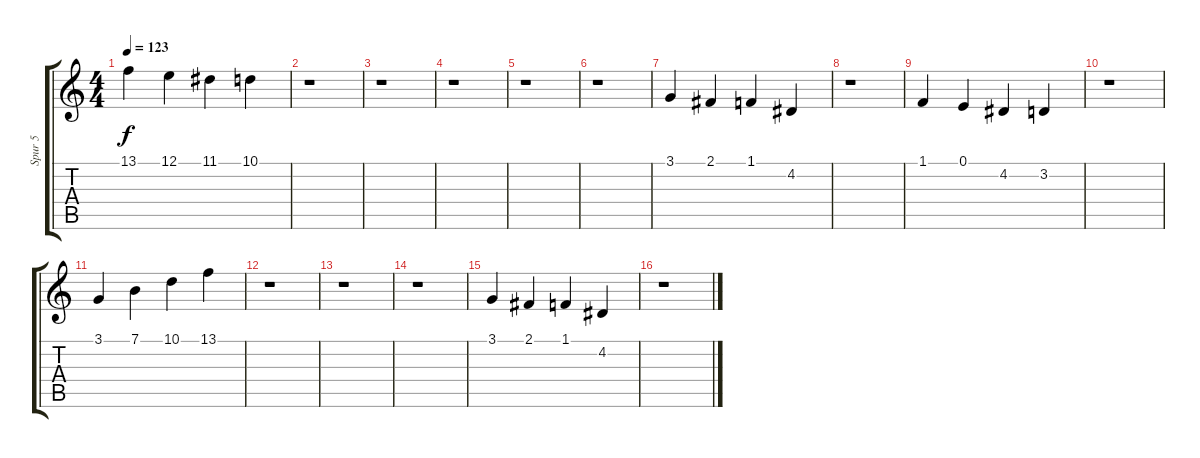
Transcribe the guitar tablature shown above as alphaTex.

\track ("Spur 5" "Spur 5") {instrument trumpet}
\staff {score tabs}
\tuning (E4 B3 G3 D3 A2 E2) {hide}
\ts (4 4)
\tempo 123
\clef g2
\ks c
13.1.4{dy f} 12.1.4 11.1.4 10.1.4 |
r.1 |
r.1 |
r.1 |
r.1 |
r.1 |
3.1.4 2.1.4 1.1.4 4.2.4 |
r.1 |
1.1.4 0.1.4 4.2.4 3.2.4 |
r.1 |
3.1.4 7.1.4 10.1.4 13.1.4 |
r.1 |
r.1 |
r.1 |
3.1.4 2.1.4 1.1.4 4.2.4 |
r.1
